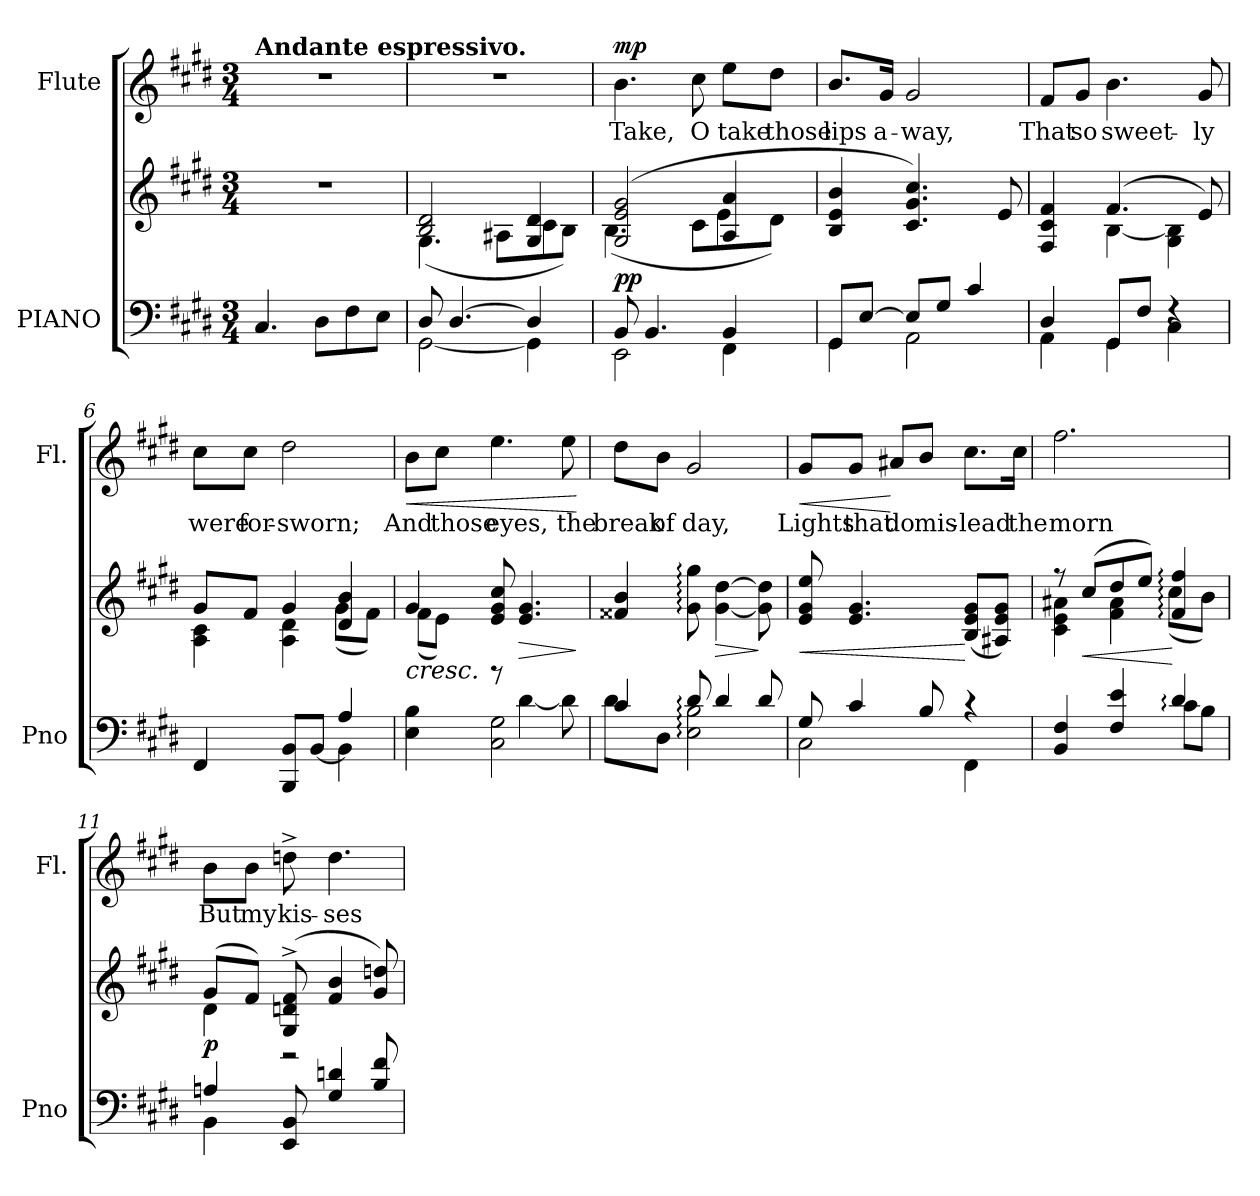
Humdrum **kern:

**kern	**kern	**dynam	**kern	**text	**dynam
*part2	*part2	*part2	*part1	*part1	*part1
*staff3	*staff2	*staff2/3	*staff1	*staff1	*staff1
*I"PIANO	*	*	*I"Flute	*	*
*I'Pno	*	*	*I'Fl.	*	*
*clefF4	*clefG2	*	*clefG2	*	*
*k[f#c#g#d#]	*k[f#c#g#d#]	*	*k[f#c#g#d#]	*	*
*M3/4	*M3/4	*	*M3/4	*	*
*MM60	*MM60	*	*MM60	*	*
=1	=1	=1	=1	=1	=1
!	!	!	!LO:TX:a:B:t=Andante espressivo.	!	!
!	!	!LO:DY:a=2	!	!	!
4.C#/	2.r	other-dynamics	2.r	.	.
8D#\L	.	.	.	.	.
8F#\	.	.	.	.	.
8E\J	.	.	.	.	.
=2	=2	=2	=2	=2	=2
*^	*^	*	*	*	*
!	!	!	!	!LO:DY:a=2	!	!	!
!	!	!	!	!LO:DY:n=1:a=2	!	!	!
!	!	!	!	!LO:DY:n=2:a	!	!	!
8D#/	[2GG#\	2B/ 2d#/	(4.G#\	mp p p	2.r	.	.
[4.D#/	.	.	.	.	.	.	.
.	.	.	8A#X\L	.	.	.	.
4D#/]	4GG#\]	4G#/ 4d#/	8c#\	.	.	.	.
.	.	.	8B\J)	.	.	.	.
=3	=3	=3	=3	=3	=3	=3	=3
!	!	!	!	!LO:DY:a=2	!	!LO:LY:b	!
!	!	!	!	!LO:DY:n=1:a	!	!	!LO:DY:a
8BB/	2EE\	(2G#/ 2e/ 2g#/	(4.B\	p p	4.b\	Take,	mp
4.BB/	.	.	.	.	.	.	.
!	!	!	!	!	!	!LO:LY:b	!
.	.	.	8c#\L	.	8cc#\	O	.
!	!	!	!	!	!	!LO:LY:b	!
4BB/	4FF#\	4A/ 4a/	8e\	.	8ee\L	take	.
!	!	!	!	!	!	!LO:LY:b	!
.	.	.	8d#\J)	.	8dd#\J	those	.
!!LO:LB:g=z
=4	=4	=4	=4	=4	=4	=4	=4
!	!	!	!	!	!	!LO:LY:b	!
*	*	*v	*v	*	*	*	*
8GG#/L	4GG#\	4B/ 4e/ 4b/	.	8.b/L	lips	.
[8E/J	.	.	.	.	.	.
!	!	!	!	!	!LO:LY:b	!
.	.	.	.	16g#/Jk	a-	.
!	!	!	!	!	!LO:LY:b	!
8E/L]	2AA\	4.c#/ 4.g#/ 4.cc#/)	.	2g#/	-way,	.
8G#/J	.	.	.	.	.	.
4c#/	.	.	.	.	.	.
.	.	8e/	.	.	.	.
=5	=5	=5	=5	=5	=5	=5
*	*	*^	*	*	*	*
!	!	!	!	!	!	!LO:LY:b	!
4D#/	4AA\	4F#/ 4c#/ 4f#/	4ryy	.	8f#/L	That	.
!	!	!	!	!	!	!LO:LY:b	!
.	.	.	.	.	8g#/J	so	.
!	!	!	!	!	!	!LO:LY:b	!
8GG#/L	4GG#\	(4.f#/	[4B\	.	4.b\	sweet-	.
8F#/J	.	.	.	.	.	.	.
4rF	4C#\	.	4G#\ 4B\]	.	.	.	.
!	!	!	!	!	!	!LO:LY:b	!
.	.	8e/)	.	.	8g#/	-ly	.
=6	=6	=6	=6	=6	=6	=6	=6
!	!	!	!	!	!	!LO:LY:b	!
4FF#/	2ryy	8g#/L	4A\ 4c#\	.	8cc#\L	were	.
!	!	!	!	!	!	!LO:LY:b	!
.	.	8f#/J	.	.	8cc#\J	for-	.
!	!	!	!	!	!	!LO:LY:b	!
8BBB/ 8BB/L	.	4g#/	4A\ 4d#\	.	2dd#\	-sworn;	.
[8BB/J	.	.	.	.	.	.	.
4A/	4BB\]	4d#/ 4b/	(>8g#\L	.	.	.	.
.	.	.	8f#\J)	.	.	.	.
!!LO:LB:g=z
=7	=7	=7	=7	=7	=7	=7	=7
!	!	!	!	!LO:HP:b	!	!LO:LY:b	!LO:HP:b
4E\ 4B\	4ryy	4g#/	(>8f#\L	<	8b\L	And	<
!	!	!	!	!	!	!LO:LY:b	!
.	.	.	8e\J)	.	8cc#\J	those	.
!	!	!	!	!	!	!LO:LY:b	!
2C#\ 2G#\	8rb	8e/ 8g#/ 8cc#/	2ryy	.	4.ee\	eyes,	.
!	!	!	!	!LO:HP:b	!	!	!
.	[4d#\	4.e/ 4.g#/	.	>	.	.	.
!	!	!	!	!	!	!LO:LY:b	!
.	8d#\]	.	.	.	8ee\	the	.
*v	*v	*	*	*	*	*	*
*	*v	*v	*	*	*	*
.	.	[ ]	.	.	[
=8	=8	=8	=8	=8	=8
*^	*	*	*	*	*
!	!	!	!	!	!LO:LY:b	!
4c#/	8d#\L	4f##X/ 4b/	.	8dd#\L	break	.
!	!	!	!	!	!LO:LY:b	!
.	8D#\J	.	.	8b\J	of	.
!	!	!	!	!	!LO:LY:b	!
8d#:/	2E\: 2B\:	8g#\: 8gg#\:	.	2g#/	day,	.
!	!	!	!LO:HP:b	!	!	!
4d#/	.	[4g#\ [4dd#\	>	.	.	.
8d#/	.	8g#\] 8dd#\]	]	.	.	.
=9	=9	=9	=9	=9	=9	=9
!	!	!	!LO:HP:b	!	!LO:LY:b	!LO:HP:b
8G#/	2C#\	8e/ 8g#/ 8ee/	<	8g#/L	Lights	<
!	!	!	!	!	!LO:LY:b	!
4c#/	.	4.e/ 4.g#/	.	8g#/J	that	.
!	!	!	!	!	!LO:LY:b	!
.	.	.	.	8a#X/L	do	[
!	!	!	!	!	!LO:LY:b	!
8B/	.	.	.	8b/J	mis-	.
!	!	!	!	!	!LO:LY:b	!
4r	4FF#\	(8B/ 8e/ 8g#/L	[	8.cc#\L	-lead	.
.	.	8A#X/ 8e/ 8g#/J)	.	.	.	.
!	!	!	!	!	!LO:LY:b	!
.	.	.	.	16cc#\Jk	the	.
!!LO:PB:g=z
=10	=10	=10	=10	=10	=10	=10
*	*	*^	*	*	*	*
!	!	!	!	!	!	!LO:LY:b	!
4BB/ 4F#/	2ryy	8r	4c#\ 4e\ 4a#X\	.	2.ff#\	morn	.
!	!	!	!	!LO:HP:b	!	!	!
.	.	(8cc#/L	.	<	.	.	.
4F#/ 4e/	.	8dd#/	4f#\ 4a#\	.	.	.	.
.	.	8ee/J)	.	.	.	.	.
4d#:/	8c#:\L	4f#/: 4ff#/:	(8cc#:\L	[	.	.	.
.	8B\J	.	8b\J)	.	.	.	.
=11	=11	=11	=11	=11	=11	=11	=11
!	!	!	!	!LO:DY:a=2	!	!LO:LY:b	!
4An/	4BB\	(8g#/L	4d#\	p	8b\L	But	.
!	!	!	!	!	!	!LO:LY:b	!LO:DY:a
.	.	8f#/J)	.	.	8b\J	my	other-dynamics
!	!	!	!	!	!	!LO:LY:b	!
8EE/ 8BB/	2ryy	(8G#/^ 8dn/^ 8f#/^	2r	.	8ddn^\	kis-	.
!	!	!	!	!	!	!LO:LY:b	!
4G#/ 4dn/	.	4f#/ 4b/	.	.	4.dd\	-ses	.
8B/ 8f#/	.	8g#/ 8ddn/)	.	.	.	.	.
*v	*v	*	*	*	*	*	*
*	*v	*v	*	*	*	*
=	=	=	=	=	=
*-	*-	*-	*-	*-	*-
